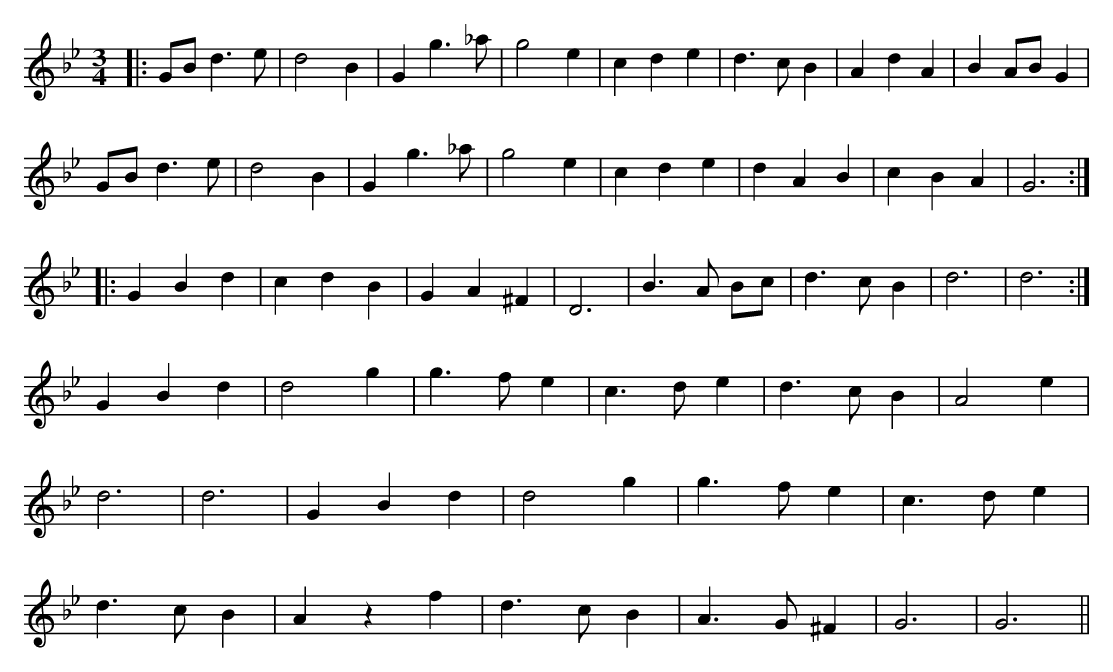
X:1
M:3/4
K:Gmin
|:GB d3e|d4B2|G2g3_a|g4e2|c2d2e2|d3c B2|A2d2A2|B2AB G2|
GB d3e|d4B2|G2g3_a|g4e2|c2d2e2|d2A2B2|c2B2A2|G6:|
|:G2B2d2|c2d2B2|G2A2 ^F2|D6|B3A Bc|d3c B2|d6|d6:|
G2B2d2|d4g2|g3f e2|c3d e2|d3c B2|A4e2|
d6|d6|G2B2d2|d4g2|g3f e2|c3d e2|
d3c B2|A2z2f2|d3c B2|A3G ^F2|G6|G6||
